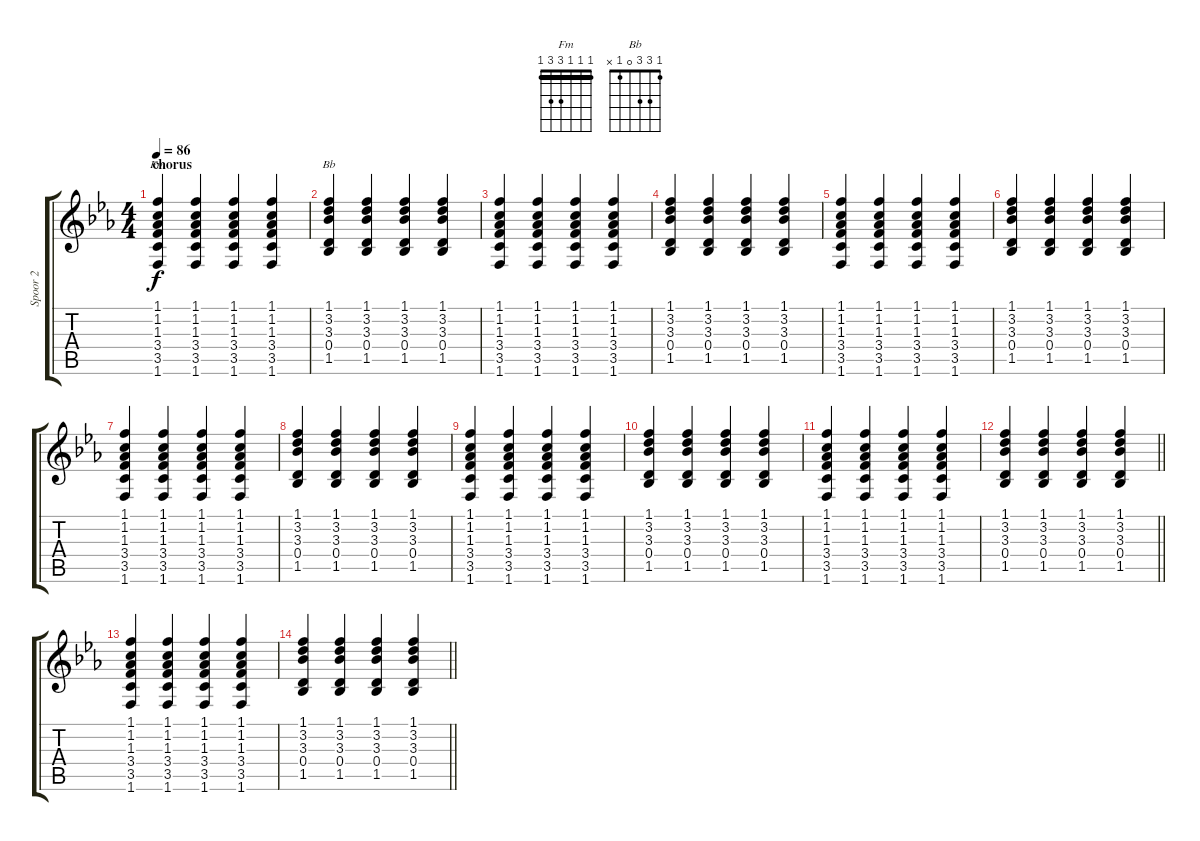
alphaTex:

\track ("Spoor 2" "Spoor 2") {instrument acousticguitarsteel}
\staff {score tabs}
\tuning (E4 B3 G3 D3 A2 E2) {hide}
\chord ("Fm" 1 1 1 3 3 1) {barre 1}
\chord ("Bb" 1 3 3 0 1 x)
\ts (4 4)
\section ("" "chorus")
\tempo 86
\clef g2
\ks eb
(1.1 1.2 1.3 3.4 3.5 1.6).4{ch "Fm" dy f} (1.1 1.2 1.3 3.4 3.5 1.6).4 (1.1 1.2 1.3 3.4 3.5 1.6).4 (1.1 1.2 1.3 3.4 3.5 1.6).4 |
(1.1 3.2 3.3 0.4 1.5).4{ch "Bb"} (1.1 3.2 3.3 0.4 1.5).4 (1.1 3.2 3.3 0.4 1.5).4 (1.1 3.2 3.3 0.4 1.5).4 |
(1.1 1.2 1.3 3.4 3.5 1.6).4 (1.1 1.2 1.3 3.4 3.5 1.6).4 (1.1 1.2 1.3 3.4 3.5 1.6).4 (1.1 1.2 1.3 3.4 3.5 1.6).4 |
(1.1 3.2 3.3 0.4 1.5).4 (1.1 3.2 3.3 0.4 1.5).4 (1.1 3.2 3.3 0.4 1.5).4 (1.1 3.2 3.3 0.4 1.5).4 |
(1.1 1.2 1.3 3.4 3.5 1.6).4 (1.1 1.2 1.3 3.4 3.5 1.6).4 (1.1 1.2 1.3 3.4 3.5 1.6).4 (1.1 1.2 1.3 3.4 3.5 1.6).4 |
(1.1 3.2 3.3 0.4 1.5).4 (1.1 3.2 3.3 0.4 1.5).4 (1.1 3.2 3.3 0.4 1.5).4 (1.1 3.2 3.3 0.4 1.5).4 |
(1.1 1.2 1.3 3.4 3.5 1.6).4 (1.1 1.2 1.3 3.4 3.5 1.6).4 (1.1 1.2 1.3 3.4 3.5 1.6).4 (1.1 1.2 1.3 3.4 3.5 1.6).4 |
(1.1 3.2 3.3 0.4 1.5).4 (1.1 3.2 3.3 0.4 1.5).4 (1.1 3.2 3.3 0.4 1.5).4 (1.1 3.2 3.3 0.4 1.5).4 |
(1.1 1.2 1.3 3.4 3.5 1.6).4 (1.1 1.2 1.3 3.4 3.5 1.6).4 (1.1 1.2 1.3 3.4 3.5 1.6).4 (1.1 1.2 1.3 3.4 3.5 1.6).4 |
(1.1 3.2 3.3 0.4 1.5).4 (1.1 3.2 3.3 0.4 1.5).4 (1.1 3.2 3.3 0.4 1.5).4 (1.1 3.2 3.3 0.4 1.5).4 |
(1.1 1.2 1.3 3.4 3.5 1.6).4 (1.1 1.2 1.3 3.4 3.5 1.6).4 (1.1 1.2 1.3 3.4 3.5 1.6).4 (1.1 1.2 1.3 3.4 3.5 1.6).4 |
\barLineRight lightlight
(1.1 3.2 3.3 0.4 1.5).4 (1.1 3.2 3.3 0.4 1.5).4 (1.1 3.2 3.3 0.4 1.5).4 (1.1 3.2 3.3 0.4 1.5).4 |
(1.1 1.2 1.3 3.4 3.5 1.6).4 (1.1 1.2 1.3 3.4 3.5 1.6).4 (1.1 1.2 1.3 3.4 3.5 1.6).4 (1.1 1.2 1.3 3.4 3.5 1.6).4 |
\barLineRight lightlight
(1.1 3.2 3.3 0.4 1.5).4 (1.1 3.2 3.3 0.4 1.5).4 (1.1 3.2 3.3 0.4 1.5).4 (1.1 3.2 3.3 0.4 1.5).4
